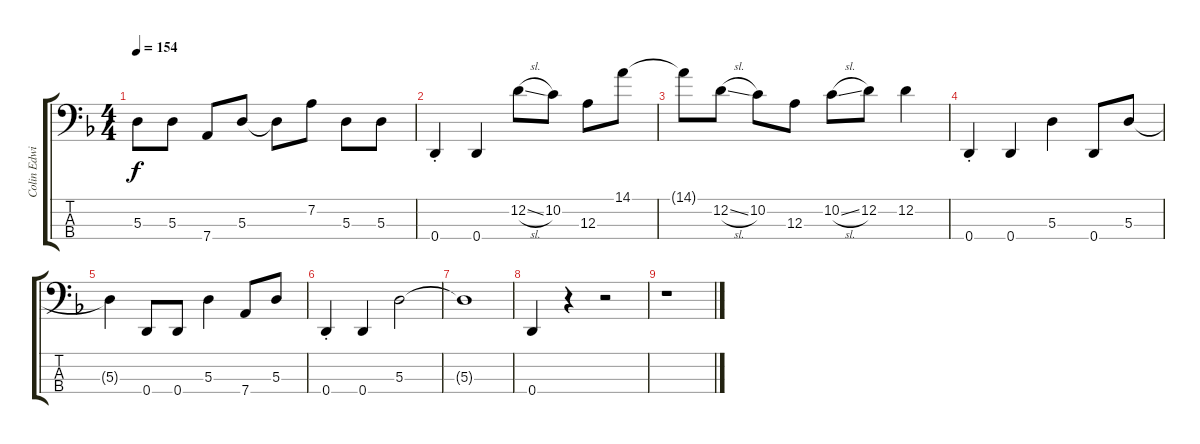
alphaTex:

\track ("Colin Edwin Fretless Bass" "Colin Edwi") {instrument electricbassfinger}
\staff {score tabs}
\tuning (G2 D2 A1 D1) {hide}
\ts (4 4)
\tempo 154
\clef f4
\ks dminor
5.3.8{dy f} 5.3.8 7.4.8 5.3.8 5.3{t}.8 7.2.8 5.3.8 5.3.8 |
0.4{st}.4 0.4.4 12.2{sl}.8 10.2.8 12.3.8 14.1.8 |
14.1{t}.8 12.2{sl}.8 10.2.8 12.3.8 10.2{sl}.8 12.2.8 12.2.4 |
0.4{st}.4 0.4.4 5.3.4 0.4.8 5.3.8 |
5.3{t}.4 0.4.8 0.4.8 5.3.4 7.4.8 5.3.8 |
0.4{st}.4 0.4.4 5.3.2 |
5.3{t}.1 |
0.4.4 r.4 r.2 |
r.1
